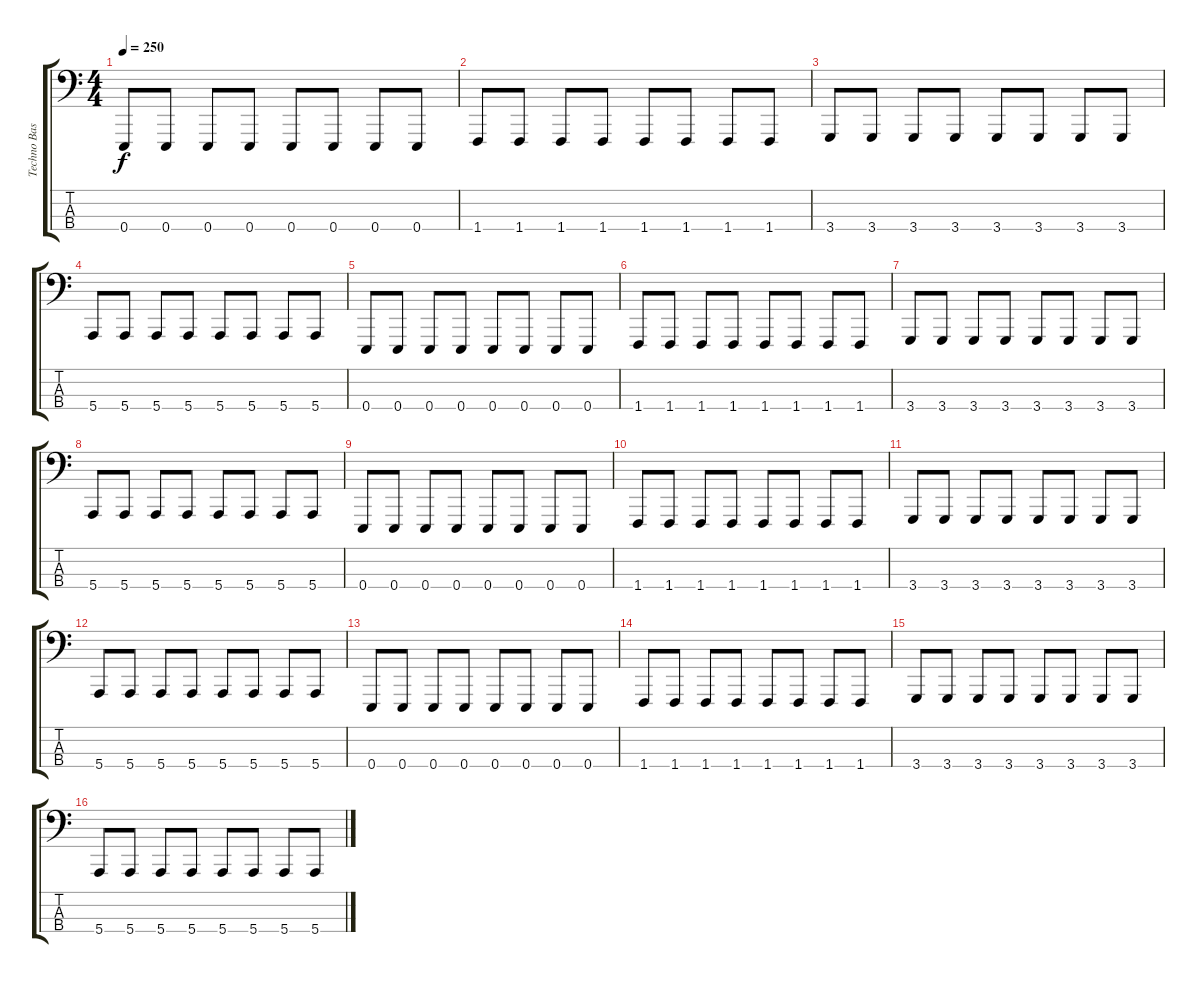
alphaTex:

\track ("Techno Bass Line" "Techno Bas") {instrument lead8bassandlead}
\staff {score tabs}
\tuning (G2 D2 A1 E1) {hide}
\ts (4 4)
\tempo 250
\clef f4
\ks c
0.4.8{dy f instrument lead8bassandlead} 0.4.8 0.4.8 0.4.8 0.4.8 0.4.8 0.4.8 0.4.8 |
1.4.8 1.4.8 1.4.8 1.4.8 1.4.8 1.4.8 1.4.8 1.4.8 |
3.4.8 3.4.8 3.4.8 3.4.8 3.4.8 3.4.8 3.4.8 3.4.8 |
5.4.8 5.4.8 5.4.8 5.4.8 5.4.8 5.4.8 5.4.8 5.4.8 |
0.4.8 0.4.8 0.4.8 0.4.8 0.4.8 0.4.8 0.4.8 0.4.8 |
1.4.8 1.4.8 1.4.8 1.4.8 1.4.8 1.4.8 1.4.8 1.4.8 |
3.4.8 3.4.8 3.4.8 3.4.8 3.4.8 3.4.8 3.4.8 3.4.8 |
5.4.8 5.4.8 5.4.8 5.4.8 5.4.8 5.4.8 5.4.8 5.4.8 |
0.4.8 0.4.8 0.4.8 0.4.8 0.4.8 0.4.8 0.4.8 0.4.8 |
1.4.8 1.4.8 1.4.8 1.4.8 1.4.8 1.4.8 1.4.8 1.4.8 |
3.4.8 3.4.8 3.4.8 3.4.8 3.4.8 3.4.8 3.4.8 3.4.8 |
5.4.8 5.4.8 5.4.8 5.4.8 5.4.8 5.4.8 5.4.8 5.4.8 |
0.4.8 0.4.8 0.4.8 0.4.8 0.4.8 0.4.8 0.4.8 0.4.8 |
1.4.8 1.4.8 1.4.8 1.4.8 1.4.8 1.4.8 1.4.8 1.4.8 |
3.4.8 3.4.8 3.4.8 3.4.8 3.4.8 3.4.8 3.4.8 3.4.8 |
5.4.8 5.4.8 5.4.8 5.4.8 5.4.8 5.4.8 5.4.8 5.4.8
